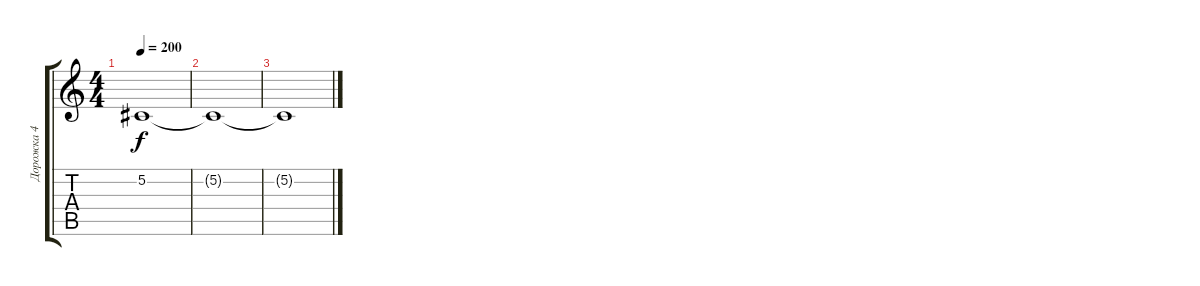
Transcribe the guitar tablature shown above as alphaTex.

\track ("Дорожка 4" "Дорожка 4") {instrument tremolostrings}
\staff {score tabs}
\tuning (Db4 Ab3 E3 B2 Gb2 Db2) {hide}
\ts (4 4)
\tempo 200
\clef g2
\ks c
5.2{t}.1{dy f} |
5.2{t}.1 |
5.2{t}.1
